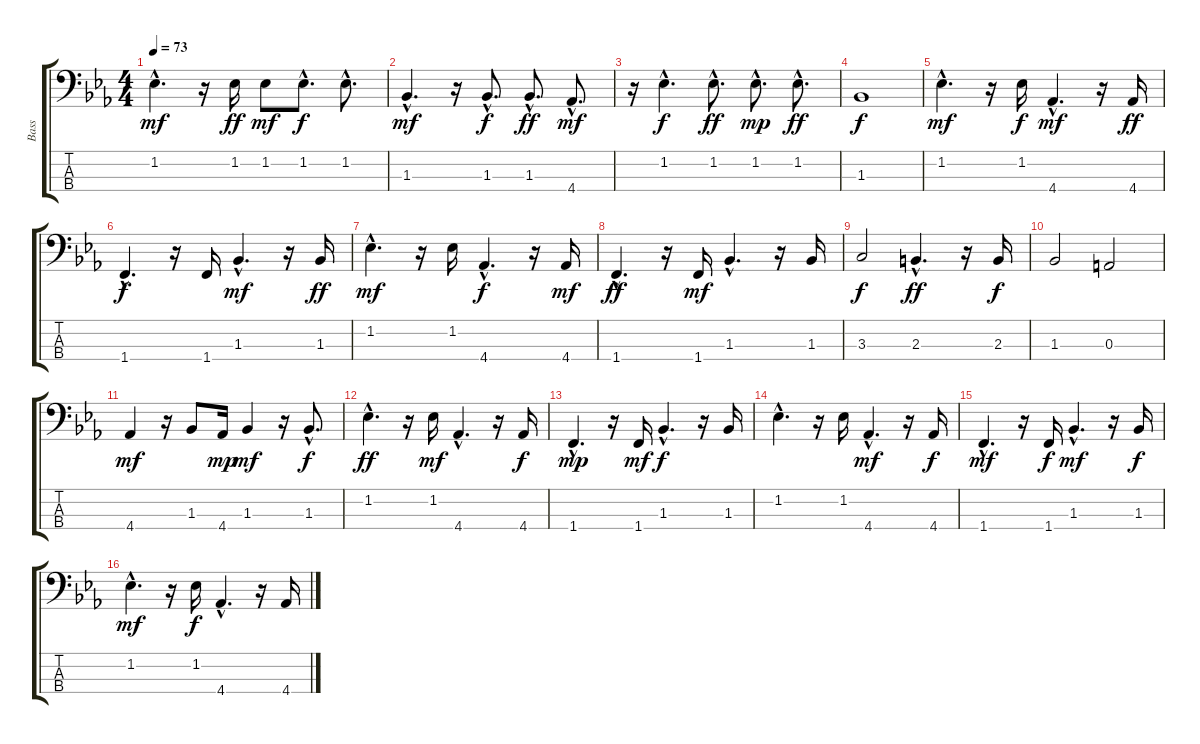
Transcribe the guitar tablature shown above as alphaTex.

\track ("Bass" "Bass") {instrument electricbassfinger}
\staff {score tabs}
\tuning (G2 D2 A1 E1) {hide}
\ts (4 4)
\tempo 73
\clef f4
\ks eb
1.2{hac}.4{d dy mf} r.16 1.2.16{dy ff} 1.2.8{dy mf} 1.2{hac}.8{d dy f} 1.2{hac}.8{d} |
1.3{hac}.4{d dy mf} r.16 1.3{hac}.8{d dy f} 1.3{hac}.8{d dy ff} 4.4{hac}.8{d dy mf} |
r.16 1.2{hac}.4{d dy f} 1.2{hac}.8{d dy ff} 1.2{hac}.8{d dy mp} 1.2{hac}.8{d dy ff} |
1.3.1{dy f} |
1.2{hac}.4{d dy mf} r.16 1.2.16{dy f} 4.4{hac}.4{d dy mf} r.16 4.4.16{dy ff} |
1.4{hac}.4{d dy f} r.16 1.4.16 1.3{hac}.4{d dy mf} r.16 1.3.16{dy ff} |
1.2{hac}.4{d dy mf} r.16 1.2.16 4.4{hac}.4{d dy f} r.16 4.4.16{dy mf} |
1.4{hac}.4{d dy ff} r.16 1.4.16{dy mf} 1.3{hac}.4{d} r.16 1.3.16 |
3.3.2{dy f} 2.3{hac}.4{d dy ff} r.16 2.3.16{dy f} |
1.3.2 0.3.2 |
4.4.4{dy mf} r.16 1.3.8 4.4.16{dy mp} 1.3.4{dy mf} r.16 1.3{hac}.8{d dy f} |
1.2{hac}.4{d dy ff} r.16 1.2.16{dy mf} 4.4{hac}.4{d} r.16 4.4.16{dy f} |
1.4{hac}.4{d dy mp} r.16 1.4.16{dy mf} 1.3{hac}.4{d dy f} r.16 1.3.16 |
1.2{hac}.4{d} r.16 1.2.16 4.4{hac}.4{d dy mf} r.16 4.4.16{dy f} |
1.4{hac}.4{d dy mf} r.16 1.4.16{dy f} 1.3{hac}.4{d dy mf} r.16 1.3.16{dy f} |
1.2{hac}.4{d dy mf} r.16 1.2.16{dy f} 4.4{hac}.4{d} r.16 4.4.16
